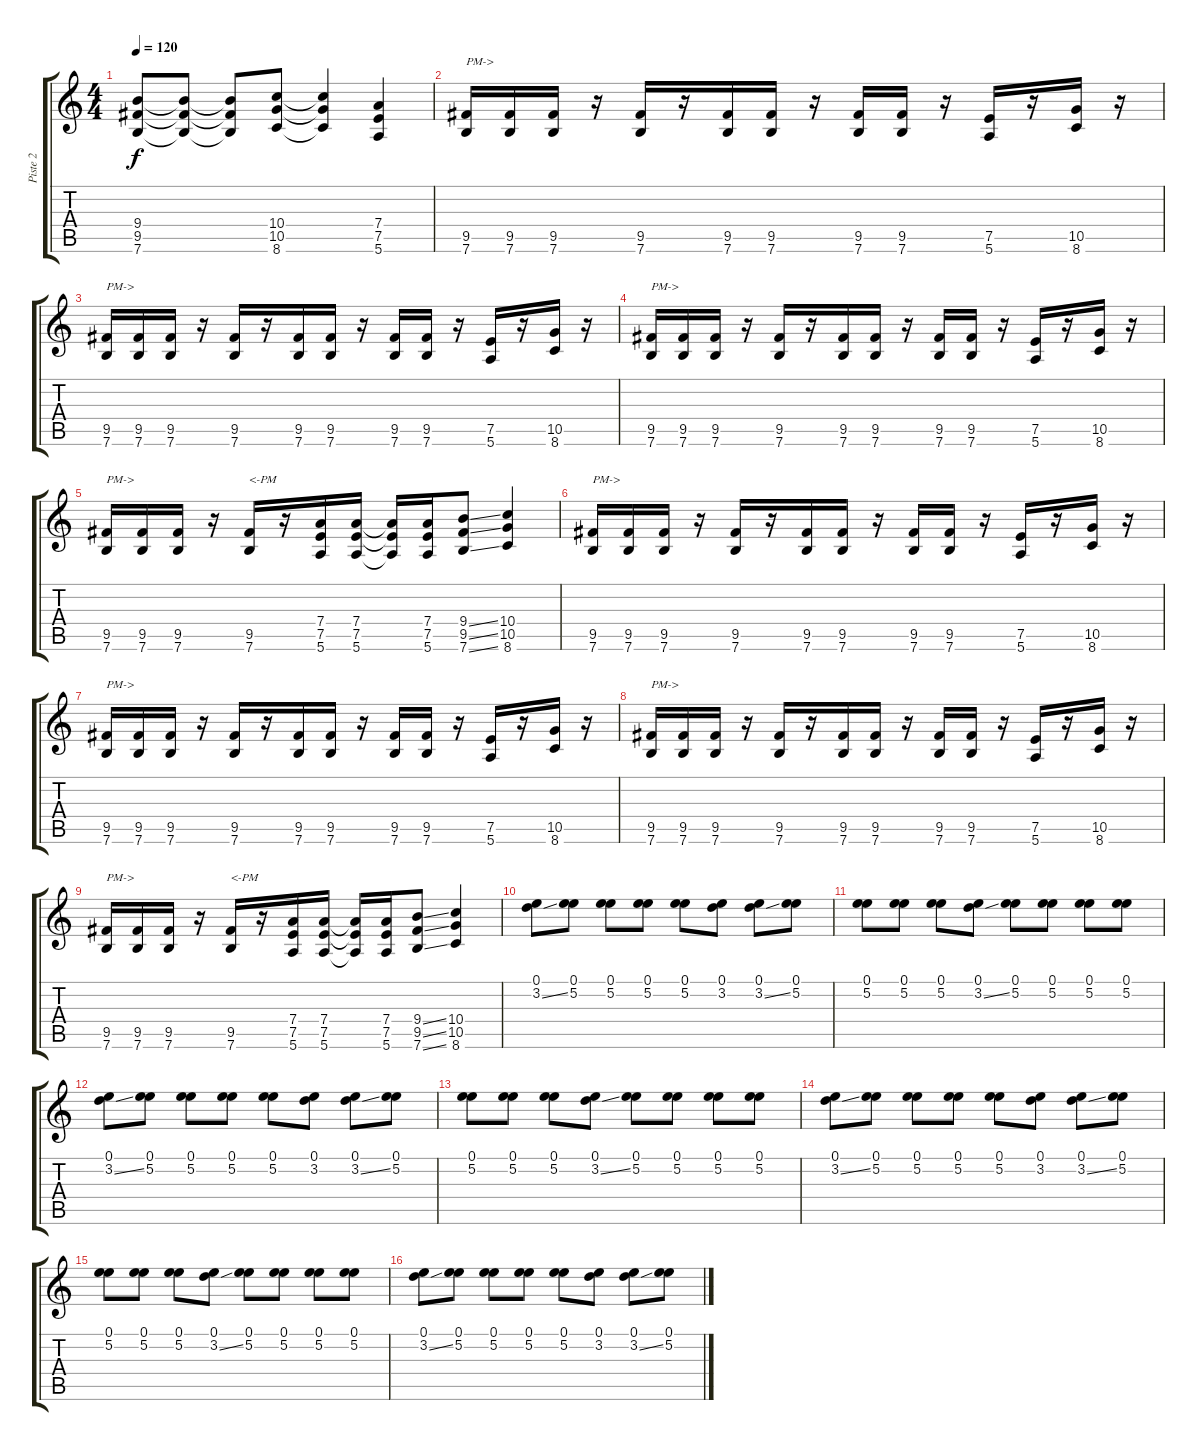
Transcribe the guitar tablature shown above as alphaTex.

\track ("Piste 2" "Piste 2") {instrument overdrivenguitar}
\staff {score tabs}
\tuning (E4 B3 G3 D3 A2 E2) {hide}
\ts (4 4)
\tempo 120
\clef g2
\ks c
(9.4 9.5 7.6).8{dy f} (9.4{t} 9.5{t} 7.6{t}).8 (9.4{t} 9.5{t} 7.6{t}).8 (10.4 10.5 8.6).8 (10.4{t} 10.5{t} 8.6{t}).4 (7.4 7.5 5.6).4 |
(9.5 7.6).16{txt "PM->"} (9.5 7.6).16 (9.5 7.6).16 r.16 (9.5 7.6).16 r.16 (9.5 7.6).16 (9.5 7.6).16 r.16 (9.5 7.6).16 (9.5 7.6).16 r.16 (7.5 5.6).16 r.16 (10.5 8.6).16 r.16 |
(9.5 7.6).16{txt "PM->"} (9.5 7.6).16 (9.5 7.6).16 r.16 (9.5 7.6).16 r.16 (9.5 7.6).16 (9.5 7.6).16 r.16 (9.5 7.6).16 (9.5 7.6).16 r.16 (7.5 5.6).16 r.16 (10.5 8.6).16 r.16 |
(9.5 7.6).16{txt "PM->"} (9.5 7.6).16 (9.5 7.6).16 r.16 (9.5 7.6).16 r.16 (9.5 7.6).16 (9.5 7.6).16 r.16 (9.5 7.6).16 (9.5 7.6).16 r.16 (7.5 5.6).16 r.16 (10.5 8.6).16 r.16 |
(9.5 7.6).16{txt "PM->"} (9.5 7.6).16 (9.5 7.6).16 r.16 (9.5 7.6).16{txt "<-PM"} r.16 (7.4 7.5 5.6).16 (7.4 7.5 5.6).16 (7.4{t} 7.5{t} 5.6{t}).16 (7.4 7.5 5.6).16 (9.4{ss} 9.5{ss} 7.6{ss}).8 (10.4 10.5 8.6).4 |
(9.5 7.6).16{txt "PM->"} (9.5 7.6).16 (9.5 7.6).16 r.16 (9.5 7.6).16 r.16 (9.5 7.6).16 (9.5 7.6).16 r.16 (9.5 7.6).16 (9.5 7.6).16 r.16 (7.5 5.6).16 r.16 (10.5 8.6).16 r.16 |
(9.5 7.6).16{txt "PM->"} (9.5 7.6).16 (9.5 7.6).16 r.16 (9.5 7.6).16 r.16 (9.5 7.6).16 (9.5 7.6).16 r.16 (9.5 7.6).16 (9.5 7.6).16 r.16 (7.5 5.6).16 r.16 (10.5 8.6).16 r.16 |
(9.5 7.6).16{txt "PM->"} (9.5 7.6).16 (9.5 7.6).16 r.16 (9.5 7.6).16 r.16 (9.5 7.6).16 (9.5 7.6).16 r.16 (9.5 7.6).16 (9.5 7.6).16 r.16 (7.5 5.6).16 r.16 (10.5 8.6).16 r.16 |
(9.5 7.6).16{txt "PM->"} (9.5 7.6).16 (9.5 7.6).16 r.16 (9.5 7.6).16{txt "<-PM"} r.16 (7.4 7.5 5.6).16 (7.4 7.5 5.6).16 (7.4{t} 7.5{t} 5.6{t}).16 (7.4 7.5 5.6).16 (9.4{ss} 9.5{ss} 7.6{ss}).8 (10.4 10.5 8.6).4 |
(0.1 3.2{ss}).8 (0.1 5.2).8 (0.1 5.2).8 (0.1 5.2).8 (0.1 5.2).8 (0.1 3.2).8 (0.1 3.2{ss}).8 (0.1 5.2).8 |
(0.1 5.2).8 (0.1 5.2).8 (0.1 5.2).8 (0.1 3.2{ss}).8 (0.1 5.2).8 (0.1 5.2).8 (0.1 5.2).8 (0.1 5.2).8 |
(0.1 3.2{ss}).8 (0.1 5.2).8 (0.1 5.2).8 (0.1 5.2).8 (0.1 5.2).8 (0.1 3.2).8 (0.1 3.2{ss}).8 (0.1 5.2).8 |
(0.1 5.2).8 (0.1 5.2).8 (0.1 5.2).8 (0.1 3.2{ss}).8 (0.1 5.2).8 (0.1 5.2).8 (0.1 5.2).8 (0.1 5.2).8 |
(0.1 3.2{ss}).8 (0.1 5.2).8 (0.1 5.2).8 (0.1 5.2).8 (0.1 5.2).8 (0.1 3.2).8 (0.1 3.2{ss}).8 (0.1 5.2).8 |
(0.1 5.2).8 (0.1 5.2).8 (0.1 5.2).8 (0.1 3.2{ss}).8 (0.1 5.2).8 (0.1 5.2).8 (0.1 5.2).8 (0.1 5.2).8 |
(0.1 3.2{ss}).8 (0.1 5.2).8 (0.1 5.2).8 (0.1 5.2).8 (0.1 5.2).8 (0.1 3.2).8 (0.1 3.2{ss}).8 (0.1 5.2).8
